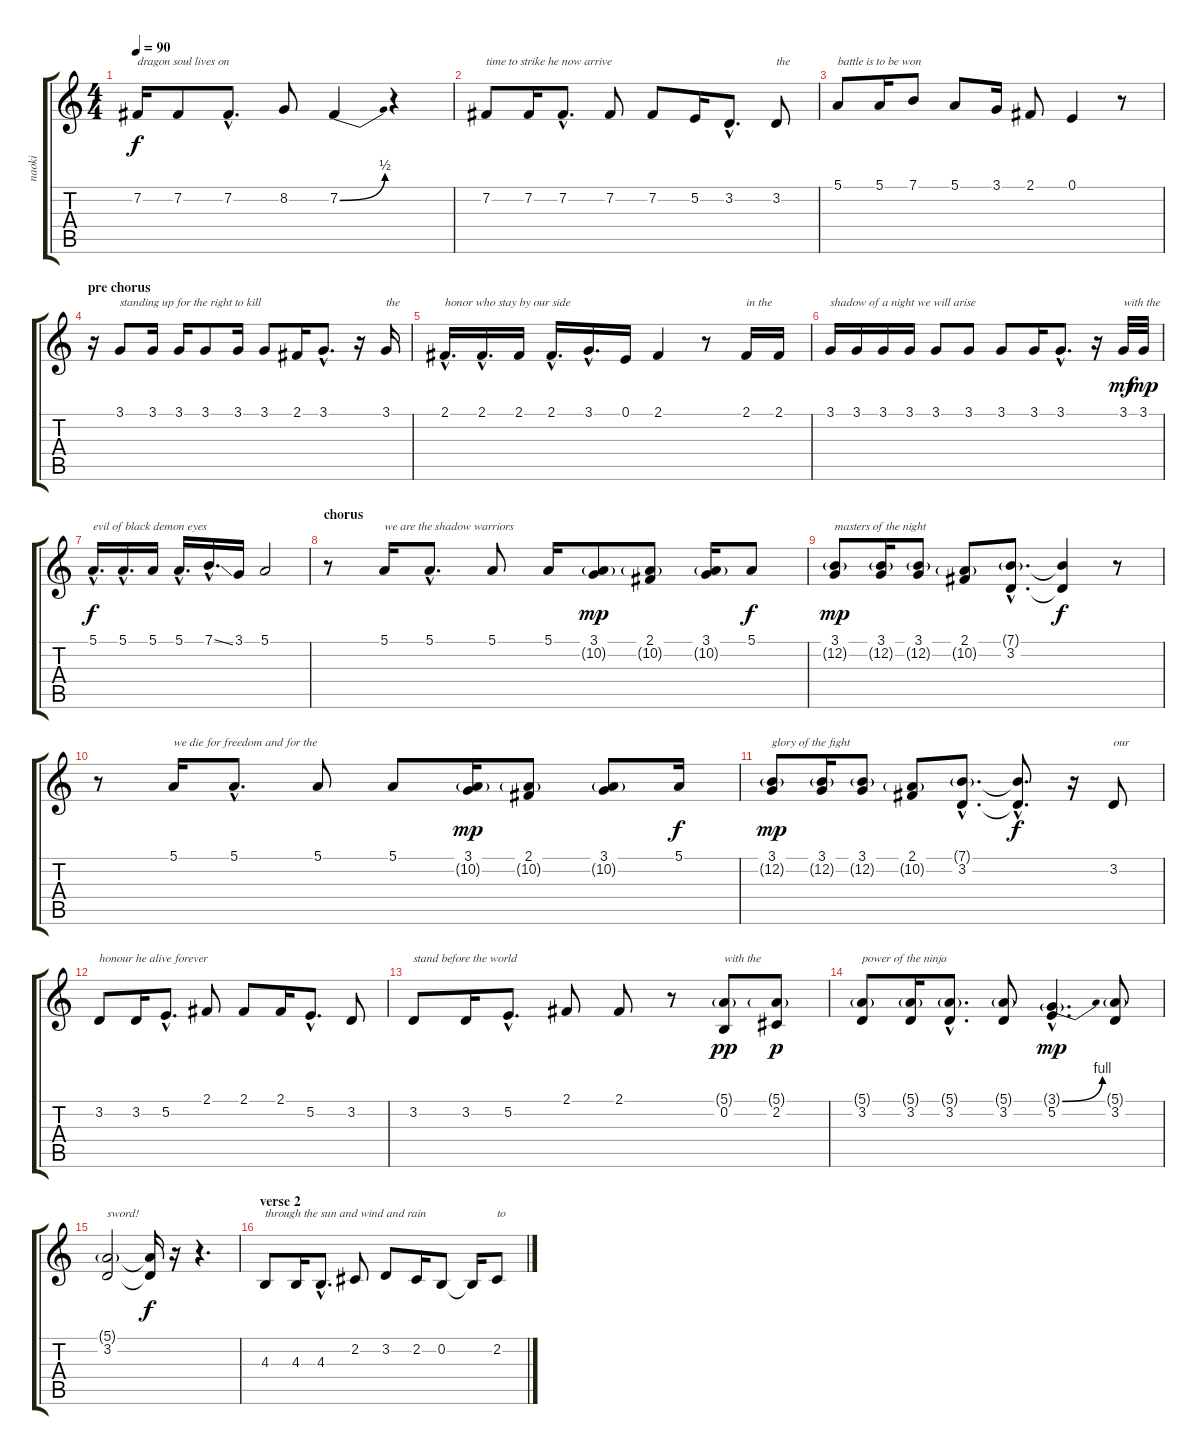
\track ("naoki" "naoki") {instrument frenchhorn}
\staff {score tabs}
\tuning (E4 B3 G3 D3 A2 E2) {hide}
\ts (4 4)
\tempo 90
\clef g2
\ks c
7.2.16{txt "dragon soul lives on" dy f} 7.2.8 7.2{hac}.8{d} 8.2.8 7.2{be (bend 0 0 60 2)}.4 r.4 |
7.2.8{txt "time to strike he now arrive"} 7.2.16 7.2{hac}.8{d} 7.2.8 7.2.8 5.2.16 3.2{hac}.8{d} 3.2.8{txt "the"} |
5.1.8{txt "battle is to be won"} 5.1.16 7.1.8 5.1.8 3.1.16 2.1.8 0.1.4 r.8 |
\section ("" "pre chorus")
r.16 3.1.8{txt "standing up for the right to kill"} 3.1.16 3.1.16 3.1.8 3.1.16 3.1.8 2.1.16 3.1{hac}.8{d} r.16 3.1.16{txt "the"} |
2.1{hac}.16{d txt "honor who stay by our side"} 2.1{hac}.16{d} 2.1.16 2.1{hac}.16{d} 3.1{hac}.16{d} 0.1.16 2.1.4 r.8 2.1.16{txt "in the"} 2.1.16 |
3.1.16{txt "shadow of a night we will arise"} 3.1.16 3.1.16 3.1.16 3.1.8 3.1.8 3.1.8 3.1.16 3.1{hac}.8{d} r.16 3.1.32{txt "with the" dy mf} 3.1.32{dy mp} |
5.1{hac}.16{d txt "evil of black demon eyes" dy f} 5.1{hac}.16{d} 5.1.16 5.1{hac}.16{d} 7.1{ss hac}.16{d} 3.1.16 5.1.2 |
\section ("" "chorus")
r.8 5.1.16{txt "we are the shadow warriors"} 5.1{hac}.8{d} 5.1.8 5.1.16 (3.1 10.2{g}).8{dy mp} (2.1 10.2{g}).8 (3.1 10.2{g}).16 5.1.8{dy f} |
(3.1 12.2{g}).8{txt "masters of the night" dy mp} (3.1 12.2{g}).16 (3.1 12.2{g}).8 (2.1 10.2{g}).8 (7.1{g hac} 3.2{hac}).8{d} (7.1{t} 3.2{t}).4{dy f} r.8 |
r.8 5.1.16{txt "we die for freedom and for the"} 5.1{hac}.8{d} 5.1.8 5.1.8 (3.1 10.2{g}).16{dy mp} (2.1 10.2{g}).8 (3.1 10.2{g}).8 5.1.16{dy f} |
(3.1 12.2{g}).8{txt "glory of the fight" dy mp} (3.1 12.2{g}).16 (3.1 12.2{g}).8 (2.1 10.2{g}).8 (7.1{g hac} 3.2{hac}).8{d} (7.1{hac t} 3.2{hac t}).8{d dy f} r.16 3.2.8{txt "our"} |
3.2.8{txt "honour he alive forever "} 3.2.16 5.2{hac}.8{d} 2.1.8 2.1.8 2.1.16 5.2{hac}.8{d} 3.2.8 |
3.2.8{txt "stand before the world"} 3.2.16 5.2{hac}.8{d} 2.1.8 2.1.8 r.8 (5.1{g} 0.2).8{txt "with the" dy pp} (5.1{g} 2.2).8{dy p} |
(5.1{g} 3.2).8{txt "power of the ninja "} (5.1{g} 3.2).16 (5.1{g hac} 3.2{hac}).8{d} (5.1{g} 3.2).8 (3.1{be (bend 0 0 60 4) g hac} 5.2{hac}).4{d dy mp} (5.1{g} 3.2).8 |
(5.1{g} 3.2).2{txt "sword!"} (5.1{t} 3.2{t}).16{dy f} r.16 r.4{d} |
\section ("" "verse 2")
4.3.8{txt "through the sun and wind and rain"} 4.3.16 4.3{hac}.8{d} 2.2.8 3.2.8 2.2.16 0.2.8 0.2{t}.16 2.2.8{txt "to"}
